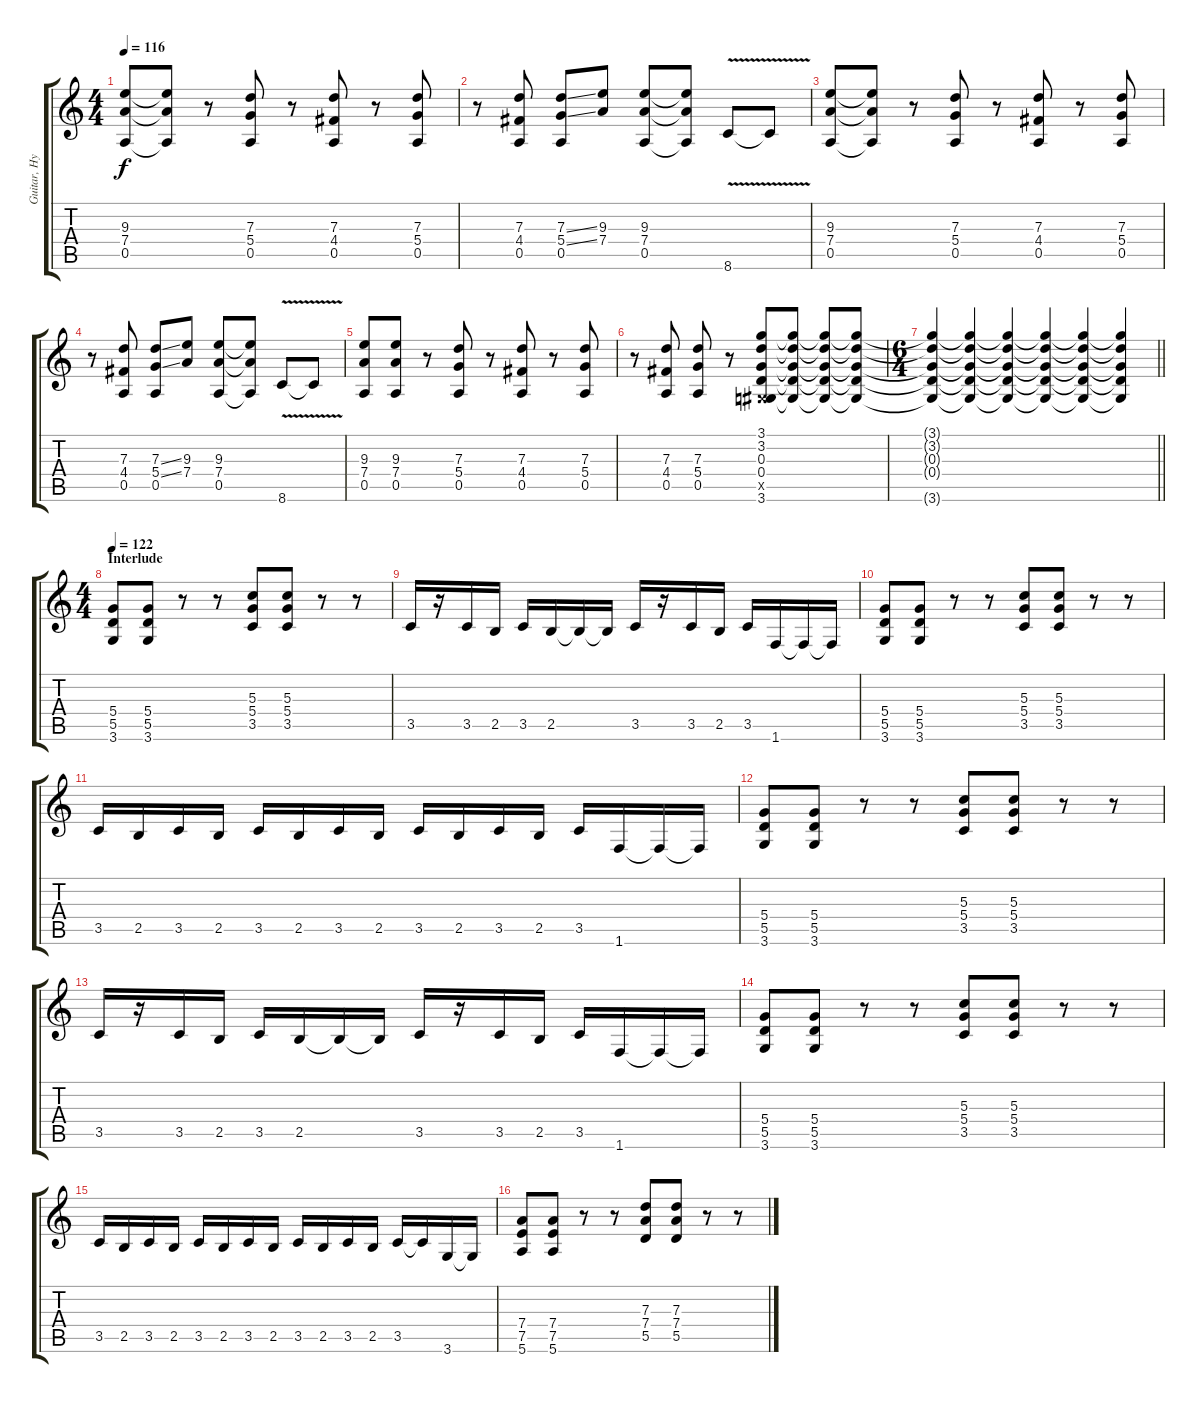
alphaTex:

\track ("Guitar, Hybrid" "Guitar, Hy") {instrument overdrivenguitar}
\staff {score tabs}
\tuning (E4 B3 G3 D3 A2 E2) {hide}
\ts (4 4)
\tempo 116
\clef g2
\ks c
(9.3 7.4 0.5).8{dy f} (9.3{t} 7.4{t} 0.5{t}).8 r.8 (7.3 5.4 0.5).8 r.8 (7.3 4.4 0.5).8 r.8 (7.3 5.4 0.5).8 |
r.8 (7.3 4.4 0.5).8 (7.3{ss} 5.4{ss} 0.5).8 (9.3 7.4).8 (9.3 7.4 0.5).8 (9.3{t} 7.4{t} 0.5{t}).8 8.6{v}.8 8.6{t}.8 |
(9.3 7.4 0.5).8 (9.3{t} 7.4{t} 0.5{t}).8 r.8 (7.3 5.4 0.5).8 r.8 (7.3 4.4 0.5).8 r.8 (7.3 5.4 0.5).8 |
r.8 (7.3 4.4 0.5).8 (7.3{ss} 5.4{ss} 0.5).8 (9.3 7.4).8 (9.3 7.4 0.5).8 (9.3{t} 7.4{t} 0.5{t}).8 8.6{v}.8 8.6{t}.8 |
(9.3 7.4 0.5).8 (9.3 7.4 0.5).8 r.8 (7.3 5.4 0.5).8 r.8 (7.3 4.4 0.5).8 r.8 (7.3 5.4 0.5).8 |
r.8 (7.3 4.4 0.5).8 (7.3 5.4 0.5).8 r.8 (3.1 3.2 0.3 0.4 -1.5{x} 3.6).8 (3.1{t} 3.2{t} 0.3{t} 0.4{t} 3.6{t}).8 (3.1{t} 3.2{t} 0.3{t} 0.4{t} 3.6{t}).8 (3.1{t} 3.2{t} 0.3{t} 0.4{t} 3.6{t}).8 |
\ts (6 4)
\barLineRight lightlight
(3.1{t} 3.2{t} 0.3{t} 0.4{t} 3.6{t}).4 (3.1{t} 3.2{t} 0.3{t} 0.4{t} 3.6{t}).4 (3.1{t} 3.2{t} 0.3{t} 0.4{t} 3.6{t}).4 (3.1{t} 3.2{t} 0.3{t} 0.4{t} 3.6{t}).4 (3.1{t} 3.2{t} 0.3{t} 0.4{t} 3.6{t}).4 (3.1{t} 3.2{t} 0.3{t} 0.4{t} 3.6{t}).4 |
\ts (4 4)
\section ("" "Interlude")
\tempo 122
(5.4 5.5 3.6).8 (5.4 5.5 3.6).8 r.8 r.8 (5.3 5.4 3.5).8 (5.3 5.4 3.5).8 r.8 r.8 |
3.5.16 r.16 3.5.16 2.5.16 3.5.16 2.5.16 2.5{t}.16 2.5{t}.16 3.5.16 r.16 3.5.16 2.5.16 3.5.16 1.6.16 1.6{t}.16 1.6{t}.16 |
(5.4 5.5 3.6).8 (5.4 5.5 3.6).8 r.8 r.8 (5.3 5.4 3.5).8 (5.3 5.4 3.5).8 r.8 r.8 |
3.5.16 2.5.16 3.5.16 2.5.16 3.5.16 2.5.16 3.5.16 2.5.16 3.5.16 2.5.16 3.5.16 2.5.16 3.5.16 1.6.16 1.6{t}.16 1.6{t}.16 |
(5.4 5.5 3.6).8 (5.4 5.5 3.6).8 r.8 r.8 (5.3 5.4 3.5).8 (5.3 5.4 3.5).8 r.8 r.8 |
3.5.16 r.16 3.5.16 2.5.16 3.5.16 2.5.16 2.5{t}.16 2.5{t}.16 3.5.16 r.16 3.5.16 2.5.16 3.5.16 1.6.16 1.6{t}.16 1.6{t}.16 |
(5.4 5.5 3.6).8 (5.4 5.5 3.6).8 r.8 r.8 (5.3 5.4 3.5).8 (5.3 5.4 3.5).8 r.8 r.8 |
3.5.16 2.5.16 3.5.16 2.5.16 3.5.16 2.5.16 3.5.16 2.5.16 3.5.16 2.5.16 3.5.16 2.5.16 3.5.16 3.5{t}.16 3.6.16 3.6{t}.16 |
(7.4 7.5 5.6).8 (7.4 7.5 5.6).8 r.8 r.8 (7.3 7.4 5.5).8 (7.3 7.4 5.5).8 r.8 r.8
